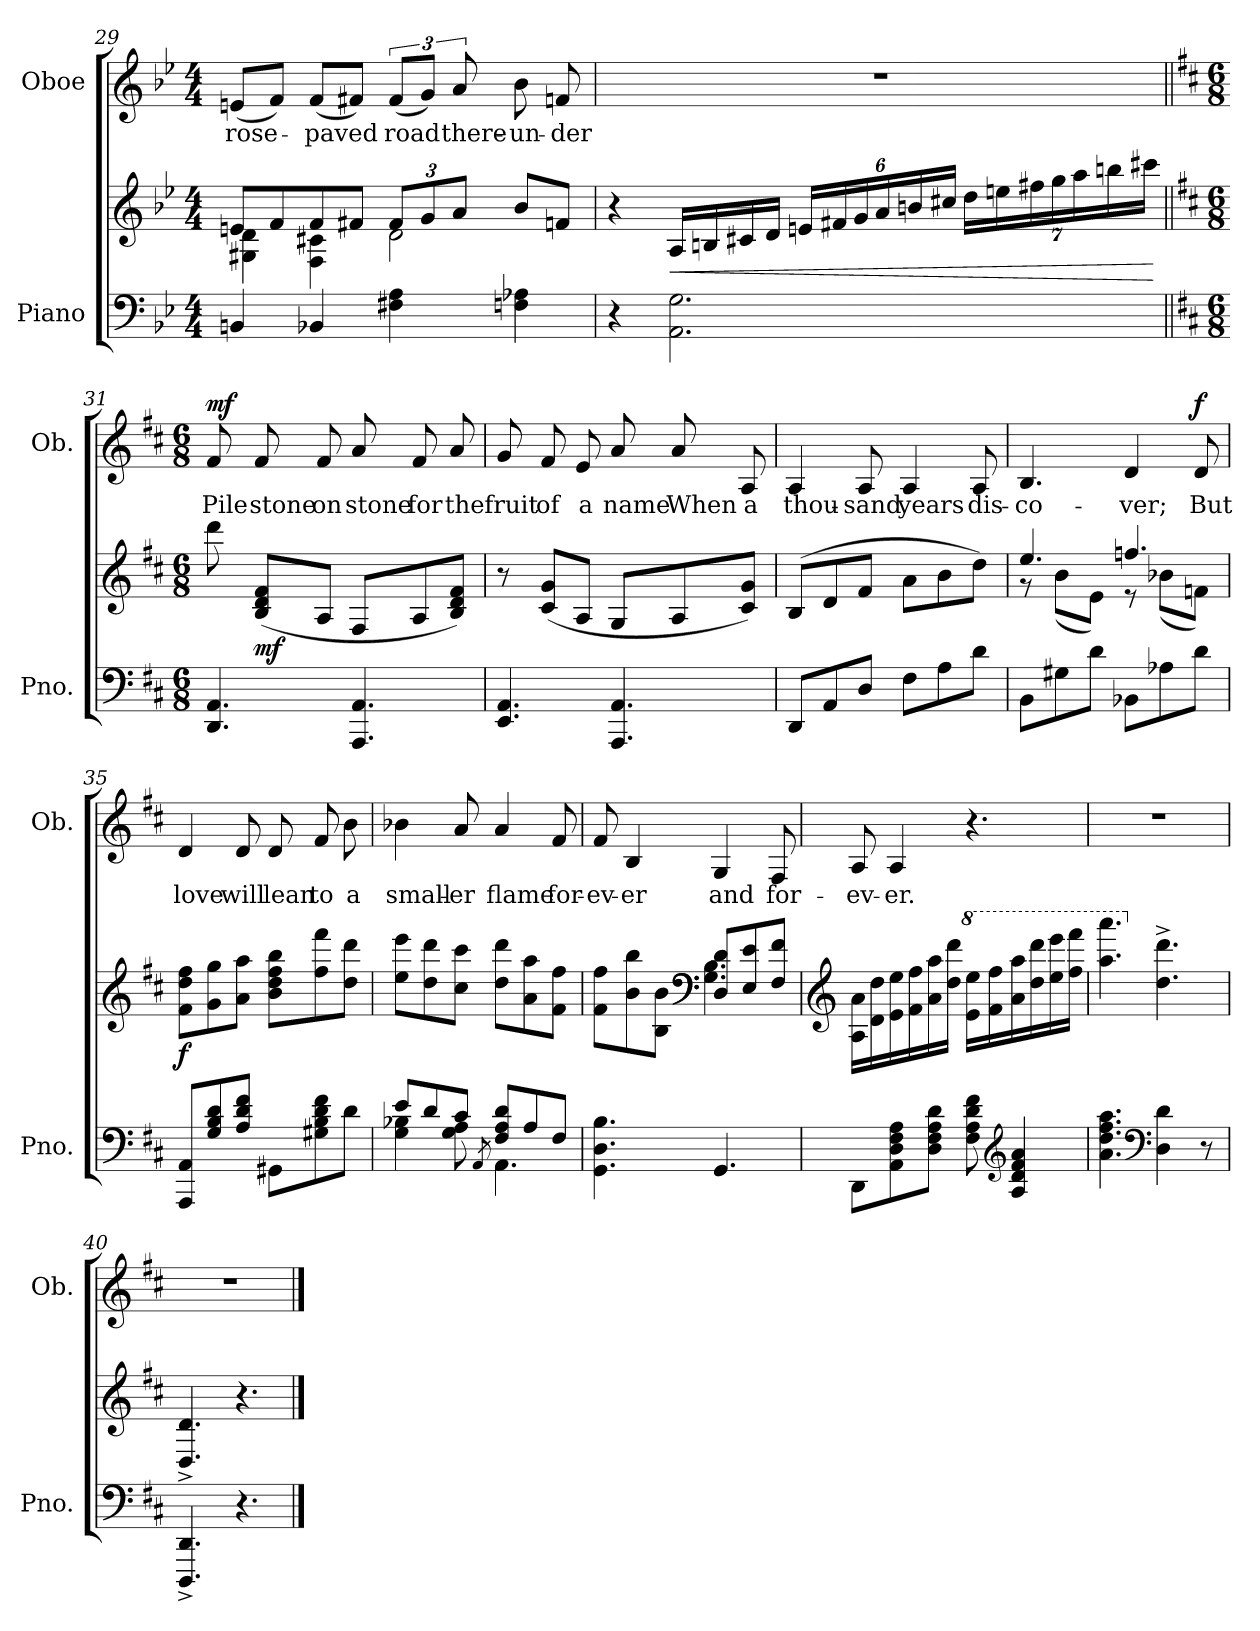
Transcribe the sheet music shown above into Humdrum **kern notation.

**kern	**kern	**dynam	**kern	**text	**dynam
*part2	*part2	*part2	*part1	*part1	*part1
*staff3	*staff2	*staff2/3	*staff1	*staff1	*staff1
*I"Piano	*	*	*I"Oboe	*	*
*I'Pno.	*	*	*I'Ob.	*	*
*clefF4	*clefG2	*	*clefG2	*	*
*k[b-e-]	*k[b-e-]	*	*k[b-e-]	*	*
*M4/4	*M4/4	*	*M4/4	*	*
=29	=29	=29	=29	=29	=29
*	*^	*	*	*	*
!	!	!	!	!	!LO:LY:b	!
4BBn/	8en/L	4G#X\ 4d\	.	(8en/L	rose-	.
.	8f/	.	.	8f/J)	.	.
!	!	!	!	!	!LO:LY:b	!
4BB-X/	8f/	4F\ 4c#X\	.	(8f/L	-paved	.
.	8f#X/J	.	.	8f#X/J)	.	.
*	*Xbrackettup	*	*	*	*	*
!	!	!	!	!	!LO:LY:b	!
4F#X\ 4A\	12f#/L	2d\	.	(12f#/L	road	.
.	12g/	.	.	12g/J)	.	.
!	!	!	!	!	!LO:LY:b	!
.	12a/J	.	.	12a/	there-	.
!	!	!	!	!	!LO:LY:b	!
4Fn\ 4A-X\	8b-/L	.	.	8b-\	-un-	.
!	!	!	!	!	!LO:LY:b	!
.	8fn/J	.	.	8fn/	-der	.
*	*v	*v	*	*	*	*
!!LO:LB:g=z
=30	=30	=30	=30	=30	=30
4r	4r	.	1r	.	.
!	!	!LO:HP:b	!	!	!
2.AA\ 2.G\	16A/LL	<	.	.	.
.	16Bn/	.	.	.	.
.	16c#X/	.	.	.	.
.	16d/JJ	.	.	.	.
.	24en/LL	.	.	.	.
.	24f#X/	.	.	.	.
.	24g/	.	.	.	.
.	24a/	.	.	.	.
.	24bn/	.	.	.	.
.	24cc#X/JJ	.	.	.	.
.	28dd\LL	.	.	.	.
.	28een\	.	.	.	.
.	28ff#X\	.	.	.	.
.	28gg\	.	.	.	.
.	28aa\	.	.	.	.
.	28bbn\	.	.	.	.
.	28ccc#X\JJ	.	.	.	.
.	.	[	.	.	.
=31||	=31||	=31||	=31||	=31||	=31||
*k[f#c#]	*k[f#c#]	*	*k[f#c#]	*	*
*M6/8	*M6/8	*	*M6/8	*	*
!	!	!	!	!LO:LY:b	!LO:DY:a
4.DD/ 4.AA/	8ddd\	.	8f#/	Pile	mf
!	!	!LO:DY:b	!	!LO:LY:b	!
.	(8B/ 8d/ 8f#/L	mf	8f#/	stone	.
!	!	!	!	!LO:LY:b	!
.	8A/J	.	8f#/	on	.
!	!	!	!	!LO:LY:b	!
4.AAA/ 4.AA/	8F#/L	.	8a/	stone	.
!	!	!	!	!LO:LY:b	!
.	8A/	.	8f#/	for	.
!	!	!	!	!LO:LY:b	!
.	8B/ 8d/ 8f#/J)	.	8a/	the	.
!!LO:PB:g=z
=32	=32	=32	=32	=32	=32
!	!	!	!	!LO:LY:b	!
4.EE/ 4.AA/	8r	.	8g/	fruit	.
!	!	!	!	!LO:LY:b	!
.	(8c#/ 8g/L	.	8f#/	of	.
!	!	!	!	!LO:LY:b	!
.	8A/J	.	8e/	a	.
!	!	!	!	!LO:LY:b	!
4.AAA/ 4.AA/	8G/L	.	8a/	name	.
!	!	!	!	!LO:LY:b	!
.	8A/	.	8a/	When	.
!	!	!	!	!LO:LY:b	!
.	8c#/ 8g/J)	.	8A/	a	.
=33	=33	=33	=33	=33	=33
!	!	!	!	!LO:LY:b	!
8DD/L	(8B/L	.	4A/	thou-	.
8AA/	8d/	.	.	.	.
!	!	!	!	!LO:LY:b	!
8D/J	8f#/J	.	8A/	-sand	.
!	!	!	!	!LO:LY:b	!
8F#\L	8a\L	.	4A/	years	.
8A\	8b\	.	.	.	.
!	!	!	!	!LO:LY:b	!
8d\J	8dd\J)	.	8A/	dis-	.
=34	=34	=34	=34	=34	=34
*	*^	*	*	*	*
!	!	!	!	!	!LO:LY:b	!
8BB\L	4.ee/	8r	.	4.B/	-co-	.
8G#X\	.	(8b\L	.	.	.	.
8d\J	.	8e\J)	.	.	.	.
!	!	!	!	!	!LO:LY:b	!
8BB-X\L	4.ffn/	8r	.	4d/	-ver;	.
8A-X\	.	(8b-X\L	.	.	.	.
!	!	!	!	!	!LO:LY:b	!LO:DY:a
8d\J	.	8fn\J)	.	8d/	But	f
=35	=35	=35	=35	=35	=35	=35
!	!	!	!LO:DY:b	!	!LO:LY:b	!
*	*v	*v	*	*	*	*
8AAA/ 8AA/L	8f#\ 8dd\ 8ff#\L	f	4d/	love	.
8G/ 8B/ 8d/	8g\ 8gg\	.	.	.	.
!	!	!	!	!LO:LY:b	!
8A/ 8d/ 8f#/J	8a\ 8aa\J	.	8d/	will	.
!	!	!	!	!LO:LY:b	!
8GG#X\L	8b\ 8dd\ 8ff#\ 8bb\L	.	8d/	lean	.
!	!	!	!	!LO:LY:b	!
8G#X\ 8B\ 8d\ 8f#\	8ff#\ 8fff#\	.	8f#/	to	.
!	!	!	!	!LO:LY:b	!
8d\J	8dd\ 8ddd\J	.	8b\	a	.
!!LO:LB:g=z
=36	=36	=36	=36	=36	=36
*^	*	*	*	*	*
!	!	!	!	!	!LO:LY:b	!
8e/L	4G\ 4B-X\	8ee\ 8eee\L	.	4b-X\	small-	.
8d/	.	8dd\ 8ddd\	.	.	.	.
!	!	!	!	!	!LO:LY:b	!
8c#/J	8G\ 8A\	8cc#\ 8ccc#\J	.	8a/	-er	.
.	8qAA/	.	.	.	.	.
!	!	!	!	!	!LO:LY:b	!
8F#/ 8A/ 8d/L	4.AA\	8dd\ 8ddd\L	.	4a/	flame	.
8A/	.	8a\ 8aa\	.	.	.	.
!	!	!	!	!	!LO:LY:b	!
8F#/J	.	8f#\ 8ff#\J	.	8f#/	for-	.
*v	*v	*	*	*	*	*
=37	=37	=37	=37	=37	=37
*	*^	*	*	*	*
!	!	!	!	!	!LO:LY:b	!
4.GG\ 4.D\ 4.B\	8f#\ 8ff#\L	4.ryy	.	8f#/	-ev-	.
!	!	!	!	!	!LO:LY:b	!
.	8b\ 8bb\	.	.	4B/	-er	.
.	8B\ 8b\J	.	.	.	.	.
*	*clefF4	*	*	*	*	*
!	!	!	!	!	!LO:LY:b	!
4.GG/	8D/ 8d/L	4.G\ 4.B\	.	4G/	and	.
.	8E/ 8e/	.	.	.	.	.
!	!	!	!	!	!LO:LY:b	!
.	8F#/ 8f#/J	.	.	8F#/	for-	.
*	*v	*v	*	*	*	*
=38	=38	=38	=38	=38	=38
*	*clefG2	*	*	*	*
!	!	!	!	!LO:LY:b	!
8DD\L	16A\ 16a\LL	.	8A/	-ev-	.
.	16d\ 16dd\	.	.	.	.
!	!	!	!	!LO:LY:b	!
8AA\ 8D\ 8F#\ 8A\	16e\ 16ee\	.	4A/	-er.	.
.	16f#\ 16ff#\	.	.	.	.
8D\ 8F#\ 8A\ 8d\J	16a\ 16aa\	.	.	.	.
.	16dd\ 16ddd\JJ	.	.	.	.
*	*8va	*	*	*	*
8F#\ 8A\ 8d\ 8f#\	16ee\ 16eee\LL	.	4.r	.	.
.	16ff#\ 16fff#\	.	.	.	.
*clefG2	*	*	*	*	*
4A/ 4d/ 4f#/ 4a/	16aa\ 16aaa\	.	.	.	.
.	16ddd\ 16dddd\	.	.	.	.
.	16eee\ 16eeee\	.	.	.	.
.	16fff#\ 16ffff#\JJ	.	.	.	.
=39	=39	=39	=39	=39	=39
4.a\ 4.dd\ 4.ff#\ 4.aa\	4.aaa\ 4.aaaa\	.	2.r	.	.
*clefF4	*	*	*	*	*
*	*X8va	*	*	*	*
4D\ 4d\	4.dd\^ 4.ddd\^	.	.	.	.
8r	.	.	.	.	.
!!LO:LB:g=z
=40	=40	=40	=40	=40	=40
4.DDD/^ 4.DD/^	4.D/^ 4.d/^	.	2.r	.	.
4.r	4.r	.	.	.	.
==	==	==	==	==	==
*-	*-	*-	*-	*-	*-
